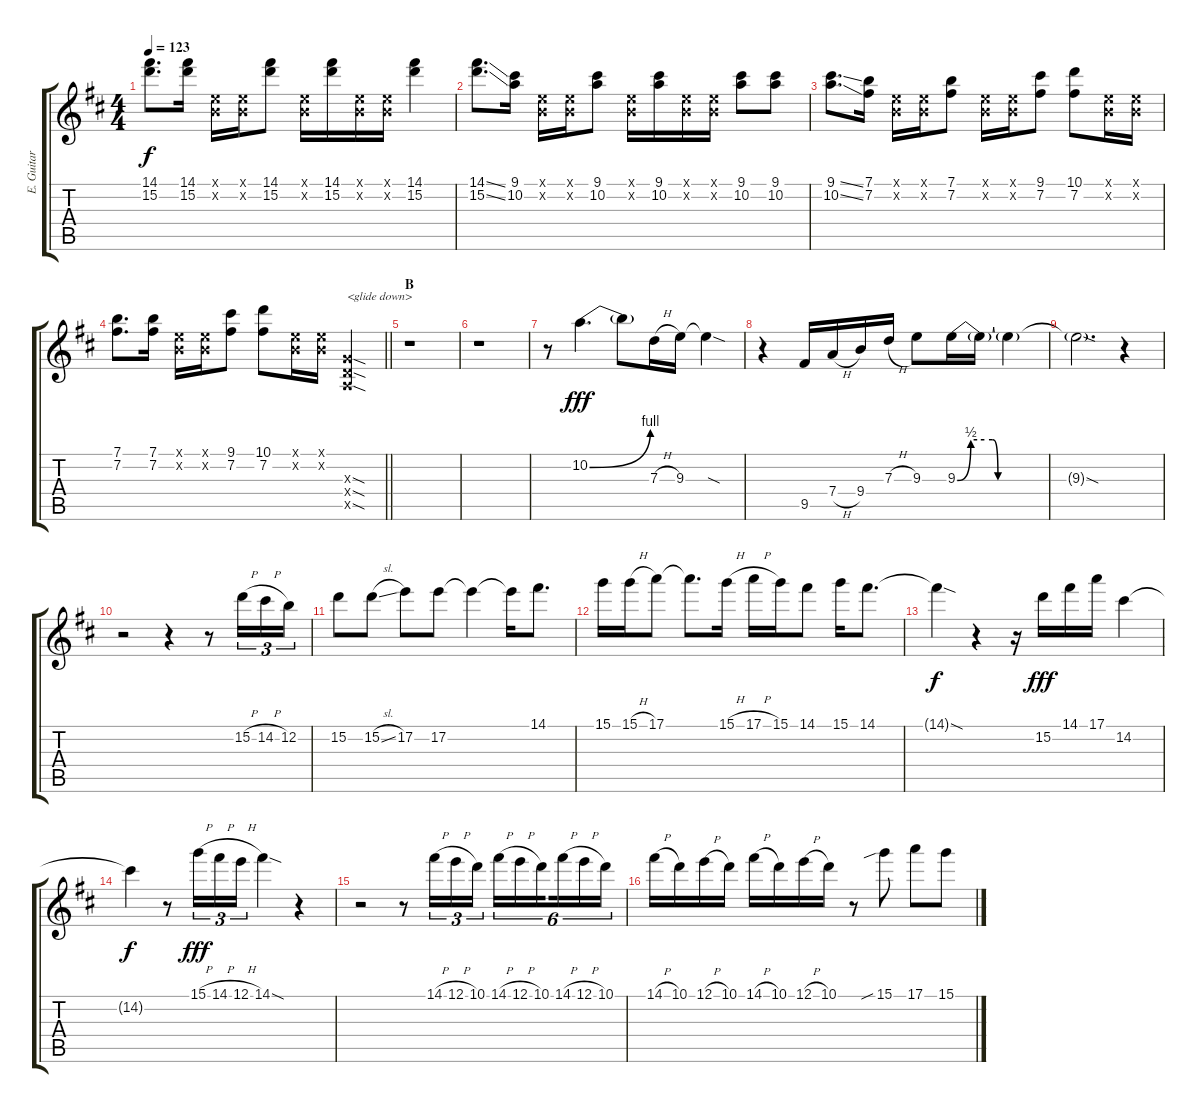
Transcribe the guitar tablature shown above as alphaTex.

\track ("E. Guitar I" "E. Guitar ") {instrument overdrivenguitar}
\staff {score tabs}
\tuning (E4 B3 G3 D3 A2 E2) {hide}
\ts (4 4)
\tempo 123
\clef g2
\ks d
(14.1 15.2).8{d dy f} (14.1 15.2).16 (0.1{x} 0.2{x}).16 (0.1{x} 0.2{x}).16 (14.1 15.2).8 (0.1{x} 0.2{x}).16 (14.1 15.2).16 (0.1{x} 0.2{x}).16 (0.1{x} 0.2{x}).16 (14.1 15.2).4 |
(14.1{ss} 15.2{ss}).8{d} (9.1 10.2).16 (0.1{x} 0.2{x}).16 (0.1{x} 0.2{x}).16 (9.1 10.2).8 (0.1{x} 0.2{x}).16 (9.1 10.2).16 (0.1{x} 0.2{x}).16 (0.1{x} 0.2{x}).16 (9.1 10.2).8 (9.1 10.2).8 |
(9.1{ss} 10.2{ss}).8{d} (7.1 7.2).16 (0.1{x} 0.2{x}).16 (0.1{x} 0.2{x}).16 (7.1 7.2).8 (0.1{x} 0.2{x}).16 (0.1{x} 0.2{x}).16 (9.1 7.2).8 (10.1 7.2).8 (0.1{x} 0.2{x}).16 (0.1{x} 0.2{x}).16 |
\barLineRight lightlight
(7.1 7.2).8{d} (7.1 7.2).16 (0.1{x} 0.2{x}).16 (0.1{x} 0.2{x}).16 (9.1 7.2).8 (10.1 7.2).8 (0.1{x} 0.2{x}).16 (0.1{x} 0.2{x}).16 (0.3{sod x} 0.4{sod x} 0.5{sod x}).4{txt "<glide down>"} |
\section ("" "B")
r.1 |
r.1 |
r.8 10.2{be (bend 0 0 60 4)}.4{d dy fff} 10.2{t}.8 7.3{h}.16 9.3.16 9.3{sod t}.4 |
r.4 9.5.16 7.4{h}.16 9.4.16 7.3{h}.16 9.3.8 9.3{be (custom 0 0 5 2 10 2 13 2 15 0 30 0 60 0)}.16 9.3{t}.16 9.3{t}.4 |
9.3{sod t}.2{d} r.4 |
r.2 r.4 r.8 15.2{h}.16{tu (3 2)} 14.2{h}.16{tu (3 2)} 12.2.16{tu (3 2)} |
15.2.8 15.2{sl}.8 17.2.8 17.2.8 17.2{t}.4 17.2{t}.16 14.1.8{d} |
15.1.16 15.1{h}.16 17.1.8 17.1{t}.8{d} 15.1{h}.16 17.1{h}.16 15.1.16 14.1.8 15.1.16 14.1.8{d} |
14.1{sod t}.4{dy f} r.4 r.16 15.2.16{dy fff} 14.1.16 17.1.16 14.2.4 |
14.2{t}.4{dy f} r.8 15.1{h}.16{tu (3 2) dy fff} 14.1{h}.16{tu (3 2)} 12.1{h}.16{tu (3 2)} 14.1{sod}.4 r.4 |
r.2 r.8 14.1{h}.16{tu (3 2)} 12.1{h}.16{tu (3 2)} 10.1.16{tu (3 2)} 14.1{h}.16{tu (6 4)} 12.1{h}.16{tu (6 4)} 10.1.16{tu (6 4) beam splitsecondary} 14.1{h}.16{tu (6 4)} 12.1{h}.16{tu (6 4)} 10.1.16{tu (6 4)} |
14.1{h}.16 10.1.16 12.1{h}.16 10.1.16 14.1{h}.16 10.1.16 12.1{h}.16 10.1.16 r.8 15.1{sib}.8 17.1.8 15.1.8
